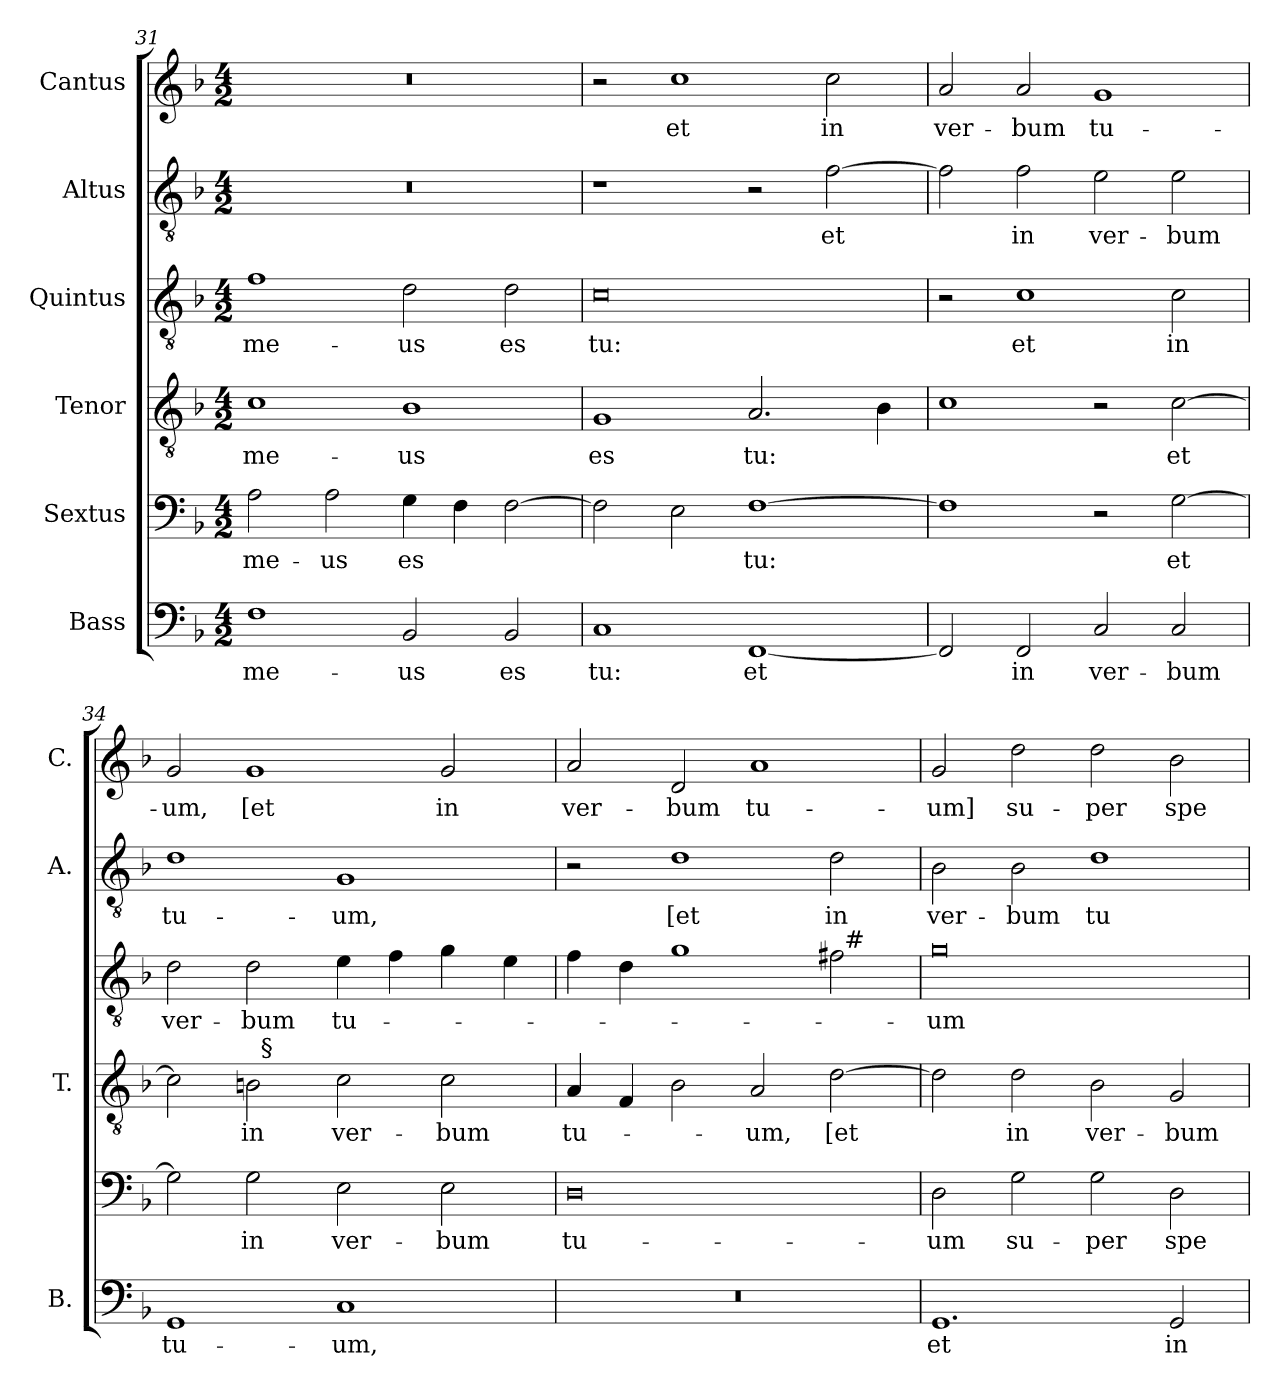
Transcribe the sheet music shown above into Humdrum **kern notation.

**kern	**text	**kern	**text	**kern	**text	**kern	**text	**kern	**text	**kern	**text
*part6	*part6	*part5	*part5	*part4	*part4	*part3	*part3	*part2	*part2	*part1	*part1
*staff6	*staff6	*staff5	*staff5	*staff4	*staff4	*staff3	*staff3	*staff2	*staff2	*staff1	*staff1
*I"Bass	*	*I"Sextus	*	*I"Tenor	*	*I"Quintus	*	*I"Altus	*	*I"Cantus	*
*I'B.	*	*	*	*I'T.	*	*	*	*I'A.	*	*I'C.	*
*clefF4	*	*clefF4	*	*clefGv2	*	*clefGv2	*	*clefGv2	*	*clefG2	*
*	*	*	*	*ITrd7c12	*	*ITrd7c12	*	*ITrd7c12	*	*	*
*k[b-]	*	*k[b-]	*	*k[b-]	*	*k[b-]	*	*k[b-]	*	*k[b-]	*
*d:	*	*d:	*	*d:	*	*d:	*	*d:	*	*d:	*
*M4/2	*	*M4/2	*	*M4/2	*	*M4/2	*	*M4/2	*	*M4/2	*
=31	=31	=31	=31	=31	=31	=31	=31	=31	=31	=31	=31
!	!LO:LY:b	!	!LO:LY:b	!	!LO:LY:b	!	!LO:LY:b	!LO:N:vis=1	!	!LO:N:vis=1	!
1F	me-	2A\	me-	1C	me-	1F	me-	0r	.	0r	.
!	!	!	!LO:LY:b	!	!	!	!	!	!	!	!
.	.	2A\	-us	.	.	.	.	.	.	.	.
!	!LO:LY:b	!	!LO:LY:b	!	!LO:LY:b	!	!LO:LY:b	!	!	!	!
2BB-/	-us	4G\	es	1BB-	-us	2D\	-us	.	.	.	.
.	.	4F\	.	.	.	.	.	.	.	.	.
!	!LO:LY:b	!	!	!	!	!	!LO:LY:b	!	!	!	!
2BB-/	es	[>2F\	.	.	.	2D\	es	.	.	.	.
!!LO:PB:g=z
=32	=32	=32	=32	=32	=32	=32	=32	=32	=32	=32	=32
!	!LO:LY:b	!	!	!	!LO:LY:b	!	!LO:LY:b	!	!	!	!
1C	tu:	2F\]	.	1GG	es	0C	tu:	1r	.	2r	.
!	!	!	!	!	!	!	!	!	!	!	!LO:LY:b
.	.	2E\	.	.	.	.	.	.	.	1cc	et
!	!LO:LY:b	!	!LO:LY:b	!	!LO:LY:b	!	!	!	!	!	!
[<1FF	et	[>1F	tu:	2.AA/	tu:	.	.	2r	.	.	.
!	!	!	!	!	!	!	!	!	!LO:LY:b	!	!LO:LY:b
.	.	.	.	.	.	.	.	[>2F\	et	2cc\	in
.	.	.	.	4BB-\	.	.	.	.	.	.	.
=33	=33	=33	=33	=33	=33	=33	=33	=33	=33	=33	=33
!	!	!	!	!	!	!	!	!	!	!	!LO:LY:b
2FF/]	.	1F]	.	1C	.	2r	.	2F\]	.	2a/	ver-
!	!LO:LY:b	!	!	!	!	!	!LO:LY:b	!	!LO:LY:b	!	!LO:LY:b
2FF/	in	.	.	.	.	1C	et	2F\	in	2a/	-bum
!	!LO:LY:b	!	!	!	!	!	!	!	!LO:LY:b	!	!LO:LY:b
2C/	ver-	2r	.	2r	.	.	.	2E\	ver-	1g	tu-
!	!LO:LY:b	!	!LO:LY:b	!	!LO:LY:b	!	!LO:LY:b	!	!LO:LY:b	!	!
2C/	-bum	[>2G\	et	[>2C\	et	2C\	in	2E\	-bum	.	.
=34	=34	=34	=34	=34	=34	=34	=34	=34	=34	=34	=34
!	!LO:LY:b	!	!	!	!	!	!LO:LY:b	!	!LO:LY:b	!	!LO:LY:b
*	*	*	*	*^	*	*	*	*	*	*	*
1GG	tu-	2G\]	.	2C\]	2ryy	.	2D\	ver-	1D	tu-	2g/	-um,
!	!	!	!LO:LY:b	!	!	!LO:LY:b	!	!LO:LY:b	!	!	!	!LO:LY:b
.	.	2G\	in	2BB\	32ryy	in	2D\	-bum	.	.	1g	[et
!	!	!	!	!	!LO:TX:a:t=§	!	!	!	!	!	!	!
.	.	.	.	.	1ryy	.	.	.	.	.	.	.
!	!LO:LY:b	!	!LO:LY:b	!	!	!LO:LY:b	!	!LO:LY:b	!	!LO:LY:b	!	!
1C	-um,	2E\	ver-	2C\	.	ver-	4E\	tu-	1GG	-um,	.	.
.	.	.	.	.	.	.	4F\	.	.	.	.	.
!	!	!	!LO:LY:b	!	!	!LO:LY:b	!	!	!	!	!	!LO:LY:b
.	.	2E\	-bum	2C\	.	-bum	4G\	.	.	.	2g/	in
.	.	.	.	.	4...ryy	.	.	.	.	.	.	.
.	.	.	.	.	.	.	4E\	.	.	.	.	.
=35	=35	=35	=35	=35	=35	=35	=35	=35	=35	=35	=35	=35
!LO:N:vis=1	!	!	!LO:LY:b	!	!	!LO:LY:b	!	!	!	!	!	!LO:LY:b
*	*	*	*	*v	*v	*	*^	*	*	*	*	*
0r	.	0D	tu-	4AA/	tu-	4F\	1ryy	.	2r	.	2a/	ver-
.	.	.	.	4FF/	.	4D\	.	.	.	.	.	.
!	!	!	!	!	!	!	!	!	!	!LO:LY:b	!	!LO:LY:b
.	.	.	.	2BB-\	.	1G	.	.	1D	[et	2d/	-bum
!	!	!	!	!	!LO:LY:b	!	!	!	!	!	!	!LO:LY:b
.	.	.	.	2AA/	-um,	.	2ryy	.	.	.	1a	tu-
!	!	!	!	!	!LO:LY:b	!	!	!	!	!LO:LY:b	!	!
.	.	.	.	[>2D\	[et	2F#\	32ryy	.	2D\	in	.	.
!	!	!	!	!	!	!	!LO:TX:a:t=#	!	!	!	!	!
.	.	.	.	.	.	.	4...ryy	.	.	.	.	.
=36	=36	=36	=36	=36	=36	=36	=36	=36	=36	=36	=36	=36
!	!LO:LY:b	!	!LO:LY:b	!	!	!	!	!LO:LY:b	!	!LO:LY:b	!	!LO:LY:b
*	*	*	*	*	*	*v	*v	*	*	*	*	*
1.GG	et	2D\	-um	2D\]	.	0G	-um	2BB-\	ver-	2g/	-um]
!	!	!	!LO:LY:b	!	!LO:LY:b	!	!	!	!LO:LY:b	!	!LO:LY:b
.	.	2G\	su-	2D\	in	.	.	2BB-\	-bum	2dd\	su-
!	!	!	!LO:LY:b	!	!LO:LY:b	!	!	!	!LO:LY:b	!	!LO:LY:b
.	.	2G\	-per	2BB-\	ver-	.	.	1D	tu-	2dd\	-per
!	!LO:LY:b	!	!LO:LY:b	!	!LO:LY:b	!	!	!	!	!	!LO:LY:b
2GG/	in	2D\	spe-	2GG/	-bum	.	.	.	.	2b-\	spe-
=	=	=	=	=	=	=	=	=	=	=	=
*-	*-	*-	*-	*-	*-	*-	*-	*-	*-	*-	*-
